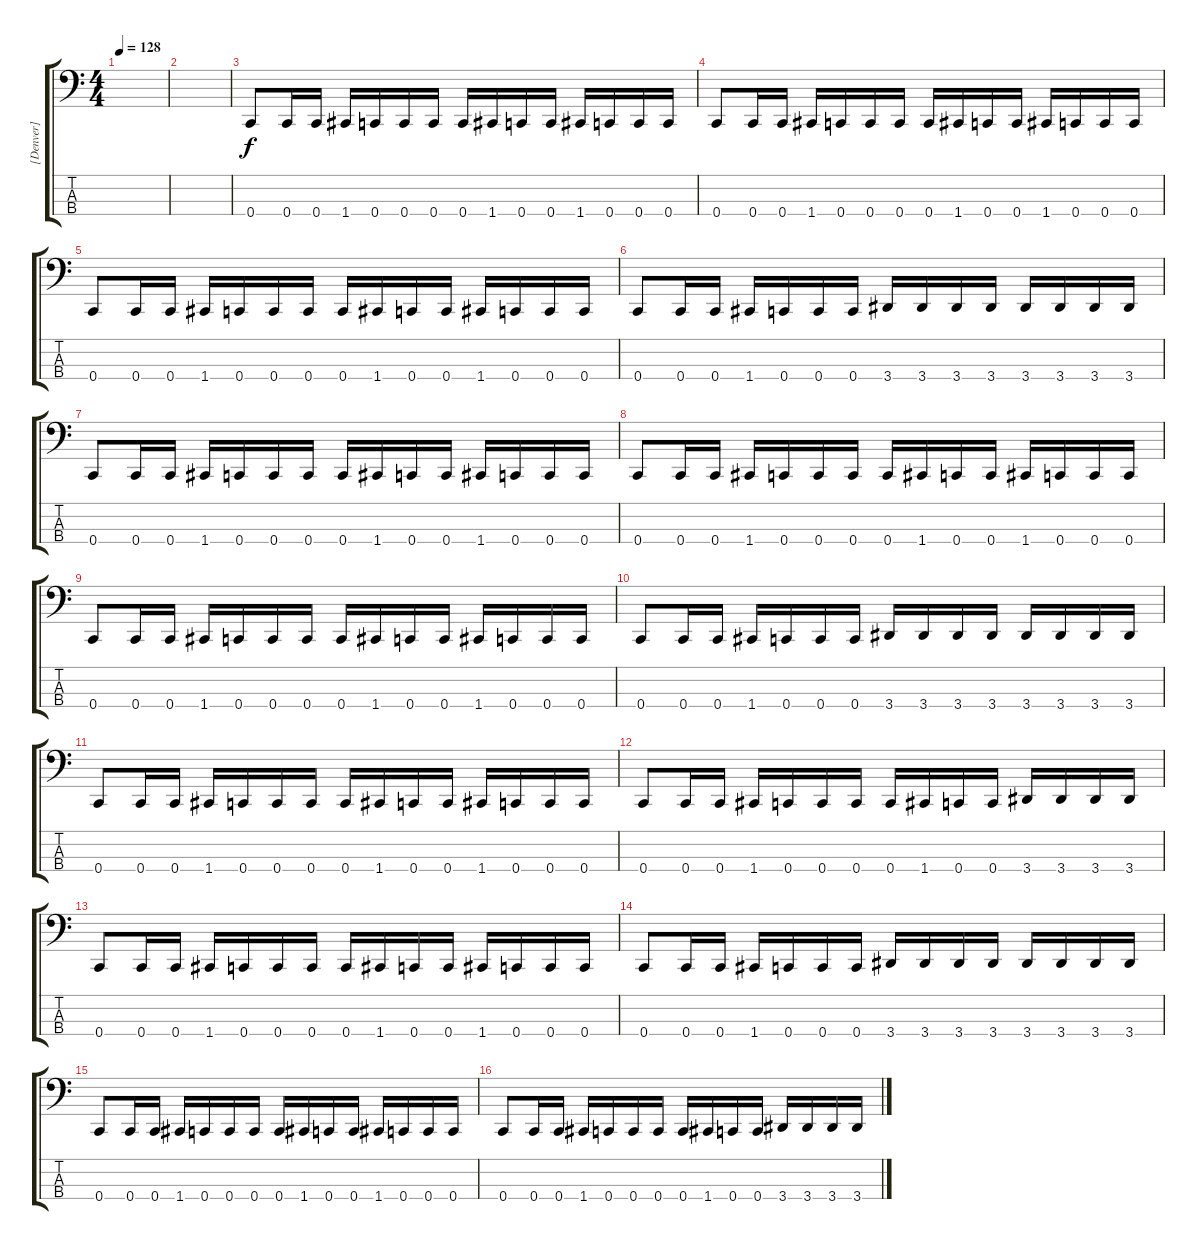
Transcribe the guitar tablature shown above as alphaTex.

\track ("[Denver]" "[Denver]") {instrument electricbasspick}
\staff {score tabs}
\tuning (F2 C2 G1 C1) {hide}
\ts (4 4)
\tempo 128
\clef f4
\ks c
|
|
0.4.8 0.4.16 0.4.16 1.4.16 0.4.16 0.4.16 0.4.16 0.4.16 1.4.16 0.4.16 0.4.16 1.4.16 0.4.16 0.4.16 0.4.16 |
0.4.8 0.4.16 0.4.16 1.4.16 0.4.16 0.4.16 0.4.16 0.4.16 1.4.16 0.4.16 0.4.16 1.4.16 0.4.16 0.4.16 0.4.16 |
0.4.8 0.4.16 0.4.16 1.4.16 0.4.16 0.4.16 0.4.16 0.4.16 1.4.16 0.4.16 0.4.16 1.4.16 0.4.16 0.4.16 0.4.16 |
0.4.8 0.4.16 0.4.16 1.4.16 0.4.16 0.4.16 0.4.16 3.4.16 3.4.16 3.4.16 3.4.16 3.4.16 3.4.16 3.4.16 3.4.16 |
0.4.8 0.4.16 0.4.16 1.4.16 0.4.16 0.4.16 0.4.16 0.4.16 1.4.16 0.4.16 0.4.16 1.4.16 0.4.16 0.4.16 0.4.16 |
0.4.8 0.4.16 0.4.16 1.4.16 0.4.16 0.4.16 0.4.16 0.4.16 1.4.16 0.4.16 0.4.16 1.4.16 0.4.16 0.4.16 0.4.16 |
0.4.8 0.4.16 0.4.16 1.4.16 0.4.16 0.4.16 0.4.16 0.4.16 1.4.16 0.4.16 0.4.16 1.4.16 0.4.16 0.4.16 0.4.16 |
0.4.8 0.4.16 0.4.16 1.4.16 0.4.16 0.4.16 0.4.16 3.4.16 3.4.16 3.4.16 3.4.16 3.4.16 3.4.16 3.4.16 3.4.16 |
0.4.8 0.4.16 0.4.16 1.4.16 0.4.16 0.4.16 0.4.16 0.4.16 1.4.16 0.4.16 0.4.16 1.4.16 0.4.16 0.4.16 0.4.16 |
0.4.8 0.4.16 0.4.16 1.4.16 0.4.16 0.4.16 0.4.16 0.4.16 1.4.16 0.4.16 0.4.16 3.4.16 3.4.16 3.4.16 3.4.16 |
0.4.8 0.4.16 0.4.16 1.4.16 0.4.16 0.4.16 0.4.16 0.4.16 1.4.16 0.4.16 0.4.16 1.4.16 0.4.16 0.4.16 0.4.16 |
0.4.8 0.4.16 0.4.16 1.4.16 0.4.16 0.4.16 0.4.16 3.4.16 3.4.16 3.4.16 3.4.16 3.4.16 3.4.16 3.4.16 3.4.16 |
0.4.8 0.4.16 0.4.16 1.4.16 0.4.16 0.4.16 0.4.16 0.4.16 1.4.16 0.4.16 0.4.16 1.4.16 0.4.16 0.4.16 0.4.16 |
0.4.8 0.4.16 0.4.16 1.4.16 0.4.16 0.4.16 0.4.16 0.4.16 1.4.16 0.4.16 0.4.16 3.4.16 3.4.16 3.4.16 3.4.16
